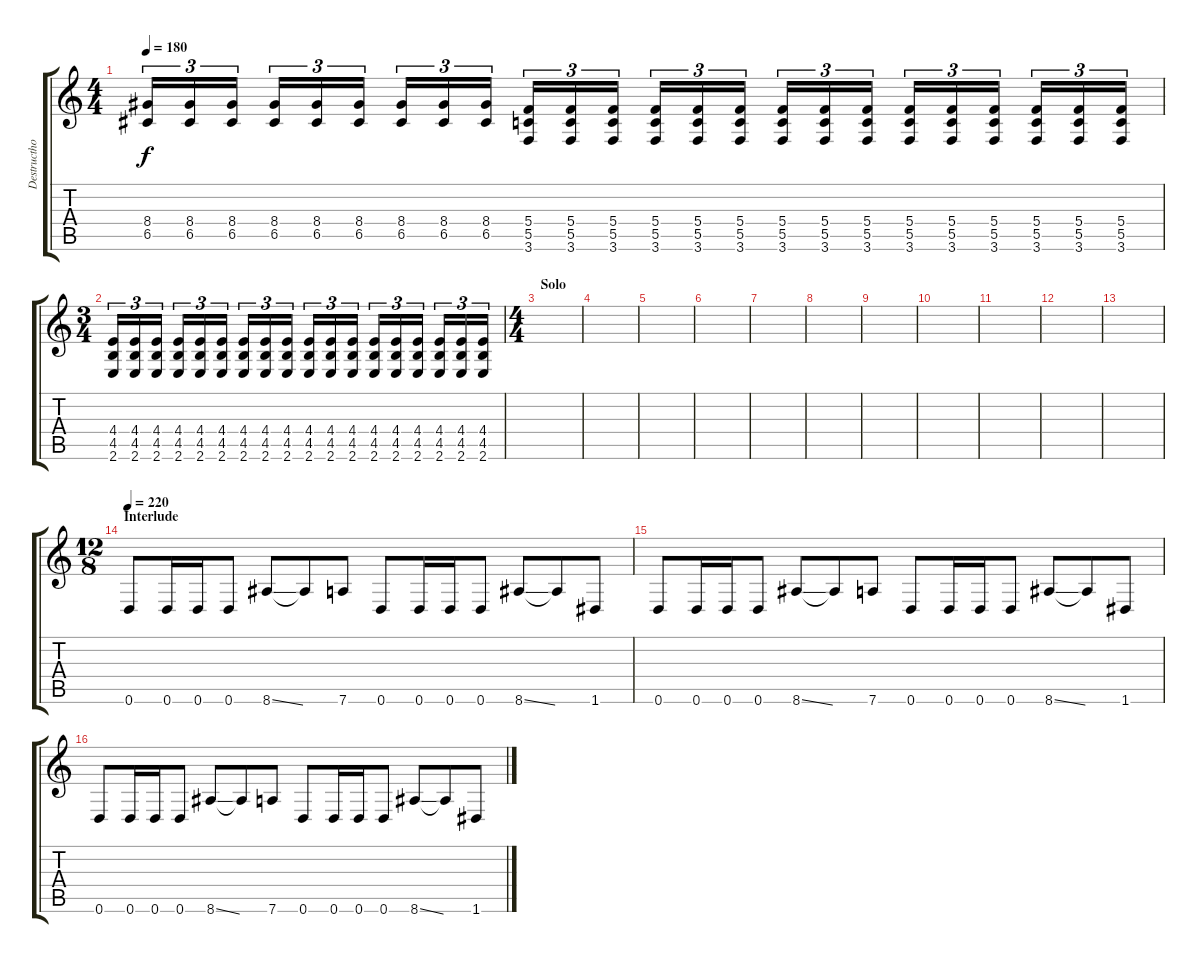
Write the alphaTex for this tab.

\track ("Destructhor" "Destructho") {instrument overdrivenguitar}
\staff {score tabs}
\tuning (D4 A3 F3 C3 G2 D2) {hide}
\ts (4 4)
\tempo 180
\clef g2
\ks c
(8.4 6.5).16{tu (3 2) dy f} (8.4 6.5).16{tu (3 2)} (8.4 6.5).16{tu (3 2)} (8.4 6.5).16{tu (3 2)} (8.4 6.5).16{tu (3 2)} (8.4 6.5).16{tu (3 2)} (8.4 6.5).16{tu (3 2)} (8.4 6.5).16{tu (3 2)} (8.4 6.5).16{tu (3 2)} (5.4 5.5 3.6).16{tu (3 2)} (5.4 5.5 3.6).16{tu (3 2)} (5.4 5.5 3.6).16{tu (3 2)} (5.4 5.5 3.6).16{tu (3 2)} (5.4 5.5 3.6).16{tu (3 2)} (5.4 5.5 3.6).16{tu (3 2)} (5.4 5.5 3.6).16{tu (3 2)} (5.4 5.5 3.6).16{tu (3 2)} (5.4 5.5 3.6).16{tu (3 2)} (5.4 5.5 3.6).16{tu (3 2)} (5.4 5.5 3.6).16{tu (3 2)} (5.4 5.5 3.6).16{tu (3 2)} (5.4 5.5 3.6).16{tu (3 2)} (5.4 5.5 3.6).16{tu (3 2)} (5.4 5.5 3.6).16{tu (3 2)} |
\ts (3 4)
(4.4 4.5 2.6).16{tu (3 2)} (4.4 4.5 2.6).16{tu (3 2)} (4.4 4.5 2.6).16{tu (3 2)} (4.4 4.5 2.6).16{tu (3 2)} (4.4 4.5 2.6).16{tu (3 2)} (4.4 4.5 2.6).16{tu (3 2)} (4.4 4.5 2.6).16{tu (3 2)} (4.4 4.5 2.6).16{tu (3 2)} (4.4 4.5 2.6).16{tu (3 2)} (4.4 4.5 2.6).16{tu (3 2)} (4.4 4.5 2.6).16{tu (3 2)} (4.4 4.5 2.6).16{tu (3 2)} (4.4 4.5 2.6).16{tu (3 2)} (4.4 4.5 2.6).16{tu (3 2)} (4.4 4.5 2.6).16{tu (3 2)} (4.4 4.5 2.6).16{tu (3 2)} (4.4 4.5 2.6).16{tu (3 2)} (4.4 4.5 2.6).16{tu (3 2)} |
\ts (4 4)
\section ("" "Solo")
|
|
|
|
|
|
|
|
|
|
|
\ts (12 8)
\section ("" "Interlude")
\tempo 220
0.6.8 0.6.16 0.6.16 0.6.8 8.6{ss}.8 8.6{t}.8 7.6.8 0.6.8 0.6.16 0.6.16 0.6.8 8.6{ss}.8 8.6{t}.8 1.6.8 |
0.6.8 0.6.16 0.6.16 0.6.8 8.6{ss}.8 8.6{t}.8 7.6.8 0.6.8 0.6.16 0.6.16 0.6.8 8.6{ss}.8 8.6{t}.8 1.6.8 |
0.6.8 0.6.16 0.6.16 0.6.8 8.6{ss}.8 8.6{t}.8 7.6.8 0.6.8 0.6.16 0.6.16 0.6.8 8.6{ss}.8 8.6{t}.8 1.6.8
